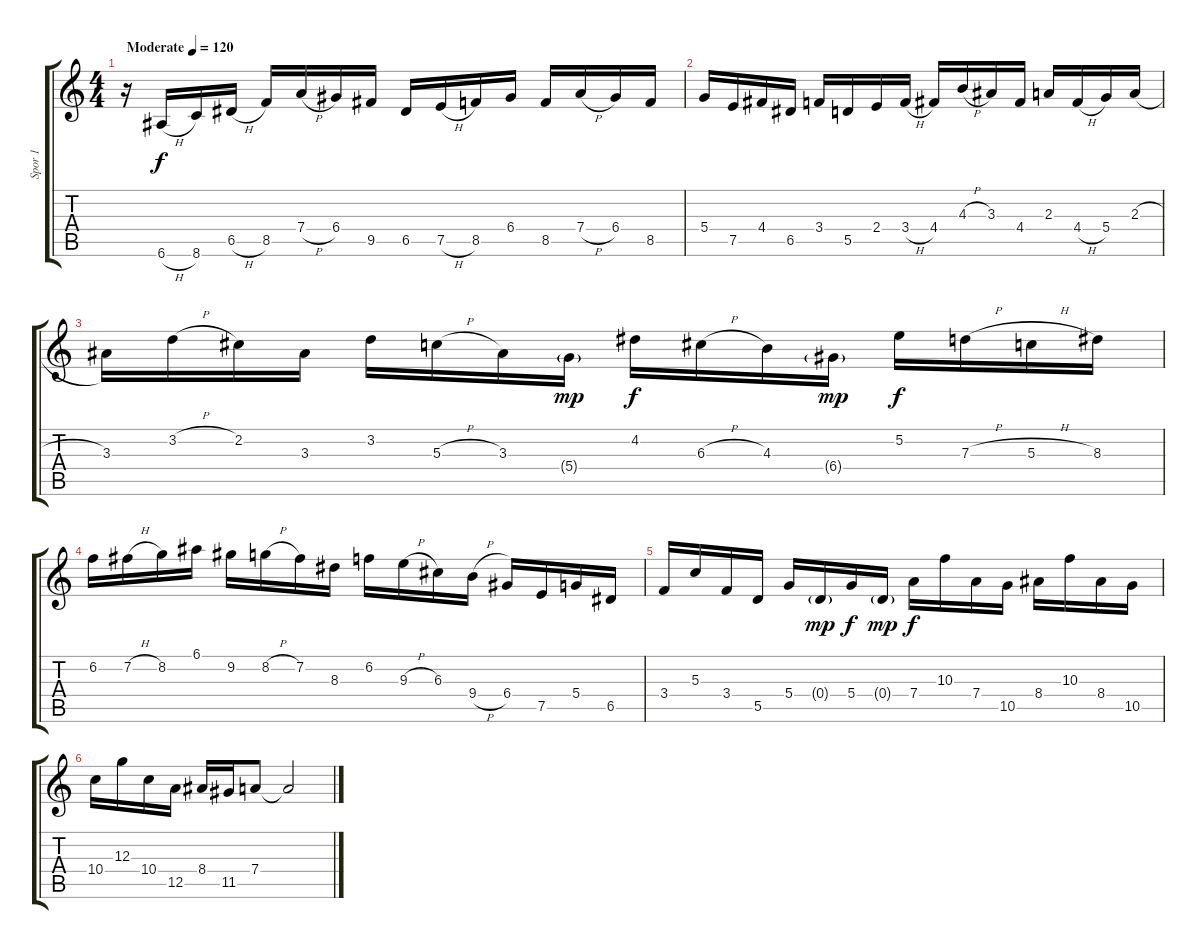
\track ("Spor 1" "Spor 1") {instrument acousticguitarsteel}
\staff {score tabs}
\tuning (E4 B3 G3 D3 A2 E2) {hide}
\ts (4 4)
\tempo (120 "Moderate")
\clef g2
\ks c
r.16{dy f instrument acousticguitarsteel} 6.6{h}.16 8.6.16 6.5{h}.16 8.5.16 7.4{h}.16 6.4.16 9.5.16 6.5.16 7.5{h}.16 8.5.16 6.4.16 8.5.16 7.4{h}.16 6.4.16 8.5.16 |
5.4.16 7.5.16 4.4.16 6.5.16 3.4.16 5.5.16 2.4.16 3.4{h}.16 4.4.16 4.3{h}.16 3.3.16 4.4.16 2.3.16 4.4{h}.16 5.4.16 2.3{h}.16 |
3.3.16 3.2{h}.16 2.2.16 3.3.16 3.2.16 5.3{h}.16 3.3.16 5.4{g}.16{dy mp} 4.2.16{dy f} 6.3{h}.16 4.3.16 6.4{g}.16{dy mp} 5.2.16{dy f} 7.3{h}.16 5.3{h}.16 8.3.16 |
6.2.16 7.2{h}.16 8.2.16 6.1.16 9.2.16 8.2{h}.16 7.2.16 8.3.16 6.2.16 9.3{h}.16 6.3.16 9.4{h}.16 6.4.16 7.5.16 5.4.16 6.5.16 |
3.4.16 5.3.16 3.4.16 5.5.16 5.4.16 0.4{g}.16{dy mp} 5.4.16{dy f} 0.4{g}.16{dy mp} 7.4.16{dy f} 10.3.16 7.4.16 10.5.16 8.4.16 10.3.16 8.4.16 10.5.16 |
10.4.16 12.3.16 10.4.16 12.5.16 8.4.16 11.5.16 7.4.8 7.4{t}.2
